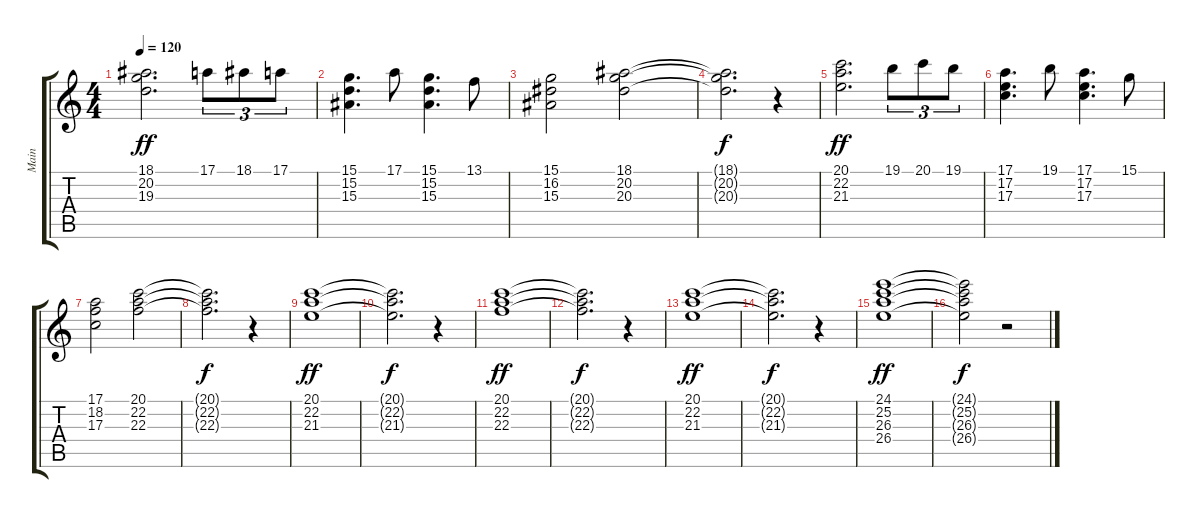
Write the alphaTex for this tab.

\track ("Main" "Main") {instrument churchorgan}
\staff {score tabs}
\tuning (E4 B3 G3 D3 A2 E2) {hide}
\ts (4 4)
\tempo 120
\clef g2
\ks c
(18.1 20.2 19.3).2{d dy ff} 17.1.8{tu (3 2)} 18.1.8{tu (3 2)} 17.1.8{tu (3 2)} |
(15.1 15.2 15.3).4{d} 17.1.8 (15.1 15.2 15.3).4{d} 13.1.8 |
(15.1 16.2 15.3).2 (18.1 20.2 20.3).2 |
(18.1{t} 20.2{t} 20.3{t}).2{d dy f} r.4 |
(20.1 22.2 21.3).2{d dy ff volume 15} 19.1.8{tu (3 2) volume 15} 20.1.8{tu (3 2)} 19.1.8{tu (3 2)} |
(17.1 17.2 17.3).4{d} 19.1.8 (17.1 17.2 17.3).4{d} 15.1.8 |
(17.1 18.2 17.3).2 (20.1 22.2 22.3).2 |
(20.1{t} 22.2{t} 22.3{t}).2{d dy f} r.4 |
(20.1 22.2 21.3).1{dy ff} |
(20.1{t} 22.2{t} 21.3{t}).2{d dy f} r.4 |
(20.1 22.2 22.3).1{dy ff volume 15} |
(20.1{t} 22.2{t} 22.3{t}).2{d dy f} r.4 |
(20.1 22.2 21.3).1{dy ff volume 15} |
(20.1{t} 22.2{t} 21.3{t}).2{d dy f} r.4 |
(24.1 25.2 26.3 26.4).1{dy ff volume 16} |
(24.1{t} 25.2{t} 26.3{t} 26.4{t}).2{dy f} r.2
